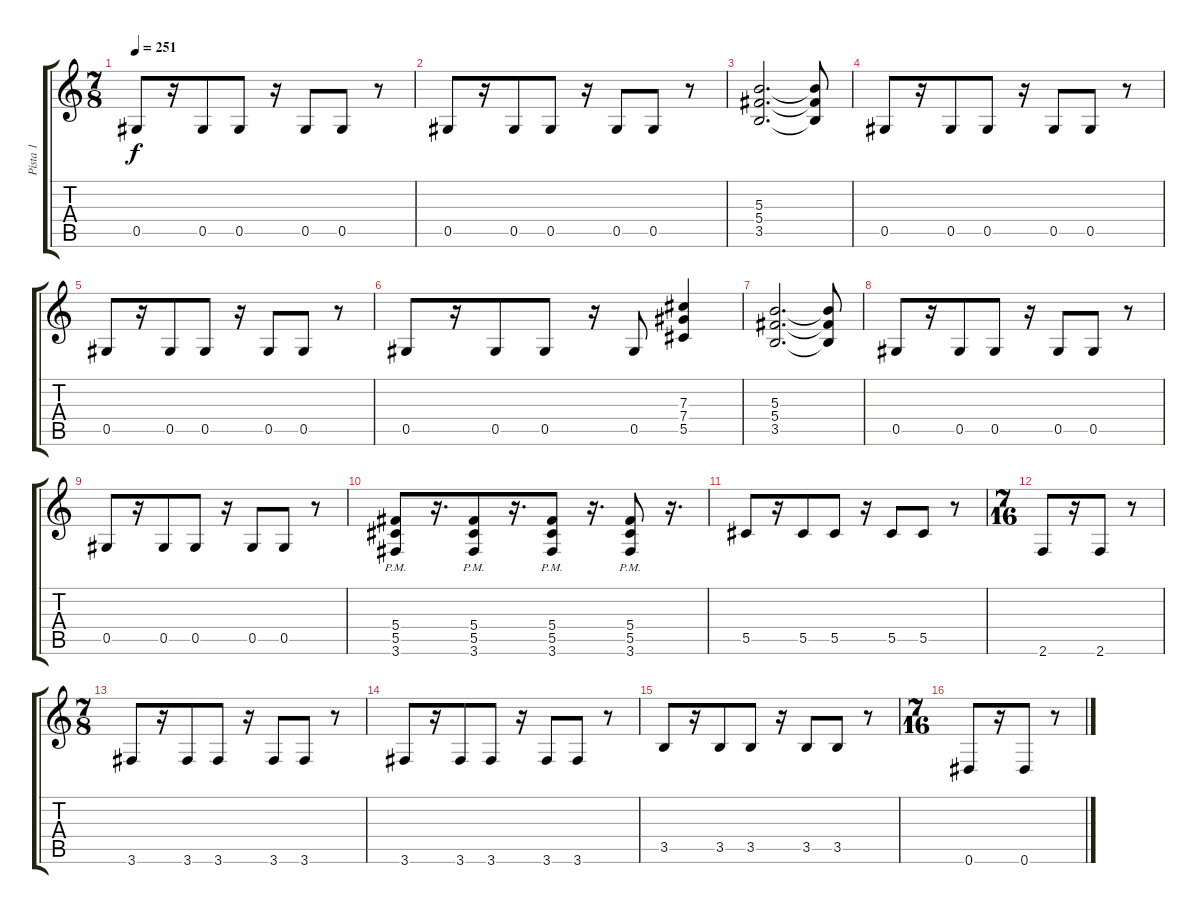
\track ("Pista 1" "Pista 1") {instrument distortionguitar}
\staff {score tabs}
\tuning (Eb4 Bb3 Gb3 Db3 Ab2 Eb2) {hide}
\ts (7 8)
\tempo 251
\clef g2
\ks c
0.5.8{dy f} r.16 0.5.8 0.5.8 r.16 0.5.8 0.5.8 r.8 |
0.5.8 r.16 0.5.8 0.5.8 r.16 0.5.8 0.5.8 r.8 |
(5.3 5.4 3.5).2{d} (5.3{t} 5.4{t} 3.5{t}).8 |
0.5.8 r.16 0.5.8 0.5.8 r.16 0.5.8 0.5.8 r.8 |
0.5.8 r.16 0.5.8 0.5.8 r.16 0.5.8 0.5.8 r.8 |
0.5.8 r.16 0.5.8 0.5.8 r.16 0.5.8 (7.3 7.4 5.5).4 |
(5.3 5.4 3.5).2{d} (5.3{t} 5.4{t} 3.5{t}).8 |
0.5.8 r.16 0.5.8 0.5.8 r.16 0.5.8 0.5.8 r.8 |
0.5.8 r.16 0.5.8 0.5.8 r.16 0.5.8 0.5.8 r.8 |
(5.4{pm} 5.5{pm} 3.6{pm}).8 r.16{d} (5.4{pm} 5.5{pm} 3.6{pm}).8 r.16{d} (5.4{pm} 5.5{pm} 3.6{pm}).8 r.16{d} (5.4{pm} 5.5{pm} 3.6{pm}).8 r.16{d} |
5.5.8 r.16 5.5.8 5.5.8 r.16 5.5.8 5.5.8 r.8 |
\ts (7 16)
2.6.8 r.16 2.6.8 r.8 |
\ts (7 8)
3.6.8 r.16 3.6.8 3.6.8 r.16 3.6.8 3.6.8 r.8 |
3.6.8 r.16 3.6.8 3.6.8 r.16 3.6.8 3.6.8 r.8 |
3.5.8 r.16 3.5.8 3.5.8 r.16 3.5.8 3.5.8 r.8 |
\ts (7 16)
0.6.8 r.16 0.6.8 r.8
